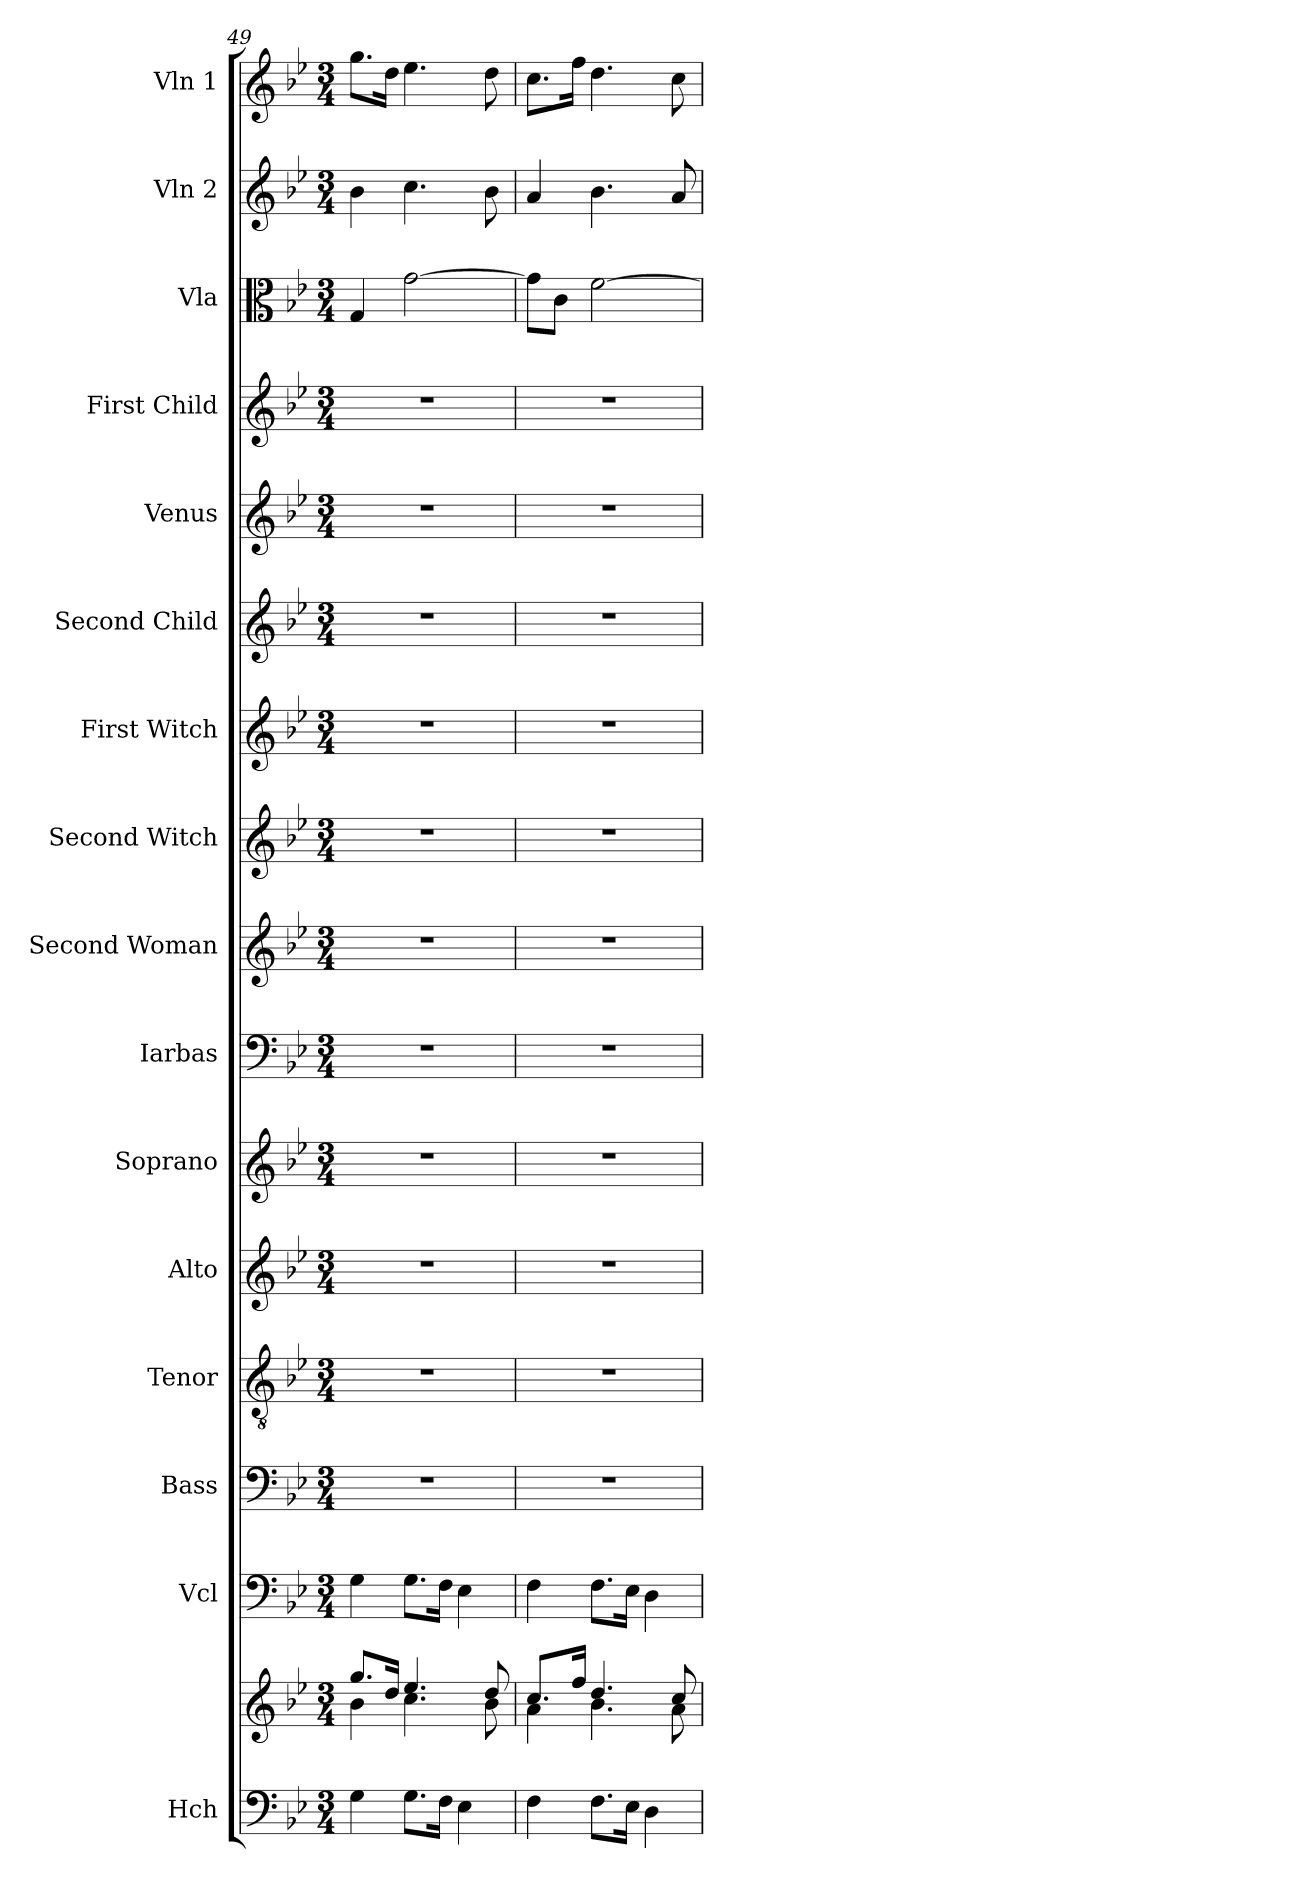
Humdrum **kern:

**kern	**kern	**kern	**kern	**kern	**kern	**kern	**kern	**kern	**kern	**kern	**kern	**kern	**kern	**kern	**kern	**kern
*part16	*part16	*part15	*part14	*part13	*part12	*part11	*part10	*part9	*part8	*part7	*part6	*part5	*part4	*part3	*part2	*part1
*staff17	*staff16	*staff15	*staff14	*staff13	*staff12	*staff11	*staff10	*staff9	*staff8	*staff7	*staff6	*staff5	*staff4	*staff3	*staff2	*staff1
*I"Hch	*	*I"Vcl	*I"Bass	*I"Tenor	*I"Alto	*I"Soprano	*I"Iarbas	*I"Second Woman	*I"Second Witch	*I"First Witch	*I"Second Child	*I"Venus	*I"First Child	*I"Vla	*I"Vln 2	*I"Vln 1
*I'Hch.	*	*I'Vc.	*I'B.	*I'T.	*I'A.	*I'S.	*I'I.	*I'2W	*I'W2.	*I'W1	*I'C2.	*I'V.	*I'C1	*I'Vla.	*I'Vln.	*I'Vln.
*clefF4	*clefG2	*clefF4	*clefF4	*clefGv2	*clefG2	*clefG2	*clefF4	*clefG2	*clefG2	*clefG2	*clefG2	*clefG2	*clefG2	*clefC3	*clefG2	*clefG2
*k[b-e-]	*k[b-e-]	*k[b-e-]	*k[b-e-]	*k[b-e-]	*k[b-e-]	*k[b-e-]	*k[b-e-]	*k[b-e-]	*k[b-e-]	*k[b-e-]	*k[b-e-]	*k[b-e-]	*k[b-e-]	*k[b-e-]	*k[b-e-]	*k[b-e-]
*M3/4	*M3/4	*M3/4	*M3/4	*M3/4	*M3/4	*M3/4	*M3/4	*M3/4	*M3/4	*M3/4	*M3/4	*M3/4	*M3/4	*M3/4	*M3/4	*M3/4
=49	=49	=49	=49	=49	=49	=49	=49	=49	=49	=49	=49	=49	=49	=49	=49	=49
*	*^	*	*	*	*	*	*	*	*	*	*	*	*	*	*	*
4G\	8.gg/L	4b-\	4G\	2.r	2.r	2.r	2.r	2.r	2.r	2.r	2.r	2.r	2.r	2.r	4G/	4b-\	8.gg\L
.	16dd/Jk	.	.	.	.	.	.	.	.	.	.	.	.	.	.	.	16dd\Jk
8.G\L	4.ee-/	4.cc\	8.G\L	.	.	.	.	.	.	.	.	.	.	.	[2g\	4.cc\	4.ee-\
16F\Jk	.	.	16F\Jk	.	.	.	.	.	.	.	.	.	.	.	.	.	.
4E-\	.	.	4E-\	.	.	.	.	.	.	.	.	.	.	.	.	.	.
.	8dd/	8b-\	.	.	.	.	.	.	.	.	.	.	.	.	.	8b-\	8dd\
=50	=50	=50	=50	=50	=50	=50	=50	=50	=50	=50	=50	=50	=50	=50	=50	=50	=50
4F\	8.cc/L	4a\	4F\	2.r	2.r	2.r	2.r	2.r	2.r	2.r	2.r	2.r	2.r	2.r	8g\L]	4a/	8.cc\L
.	.	.	.	.	.	.	.	.	.	.	.	.	.	.	8c\J	.	.
.	16ff/Jk	.	.	.	.	.	.	.	.	.	.	.	.	.	.	.	16ff\Jk
8.F\L	4.dd/	4.b-\	8.F\L	.	.	.	.	.	.	.	.	.	.	.	[2f\	4.b-\	4.dd\
16E-\Jk	.	.	16E-\Jk	.	.	.	.	.	.	.	.	.	.	.	.	.	.
4D\	.	.	4D\	.	.	.	.	.	.	.	.	.	.	.	.	.	.
.	8cc/	8a\	.	.	.	.	.	.	.	.	.	.	.	.	.	8a/	8cc\
*	*v	*v	*	*	*	*	*	*	*	*	*	*	*	*	*	*	*
=	=	=	=	=	=	=	=	=	=	=	=	=	=	=	=	=
*-	*-	*-	*-	*-	*-	*-	*-	*-	*-	*-	*-	*-	*-	*-	*-	*-
